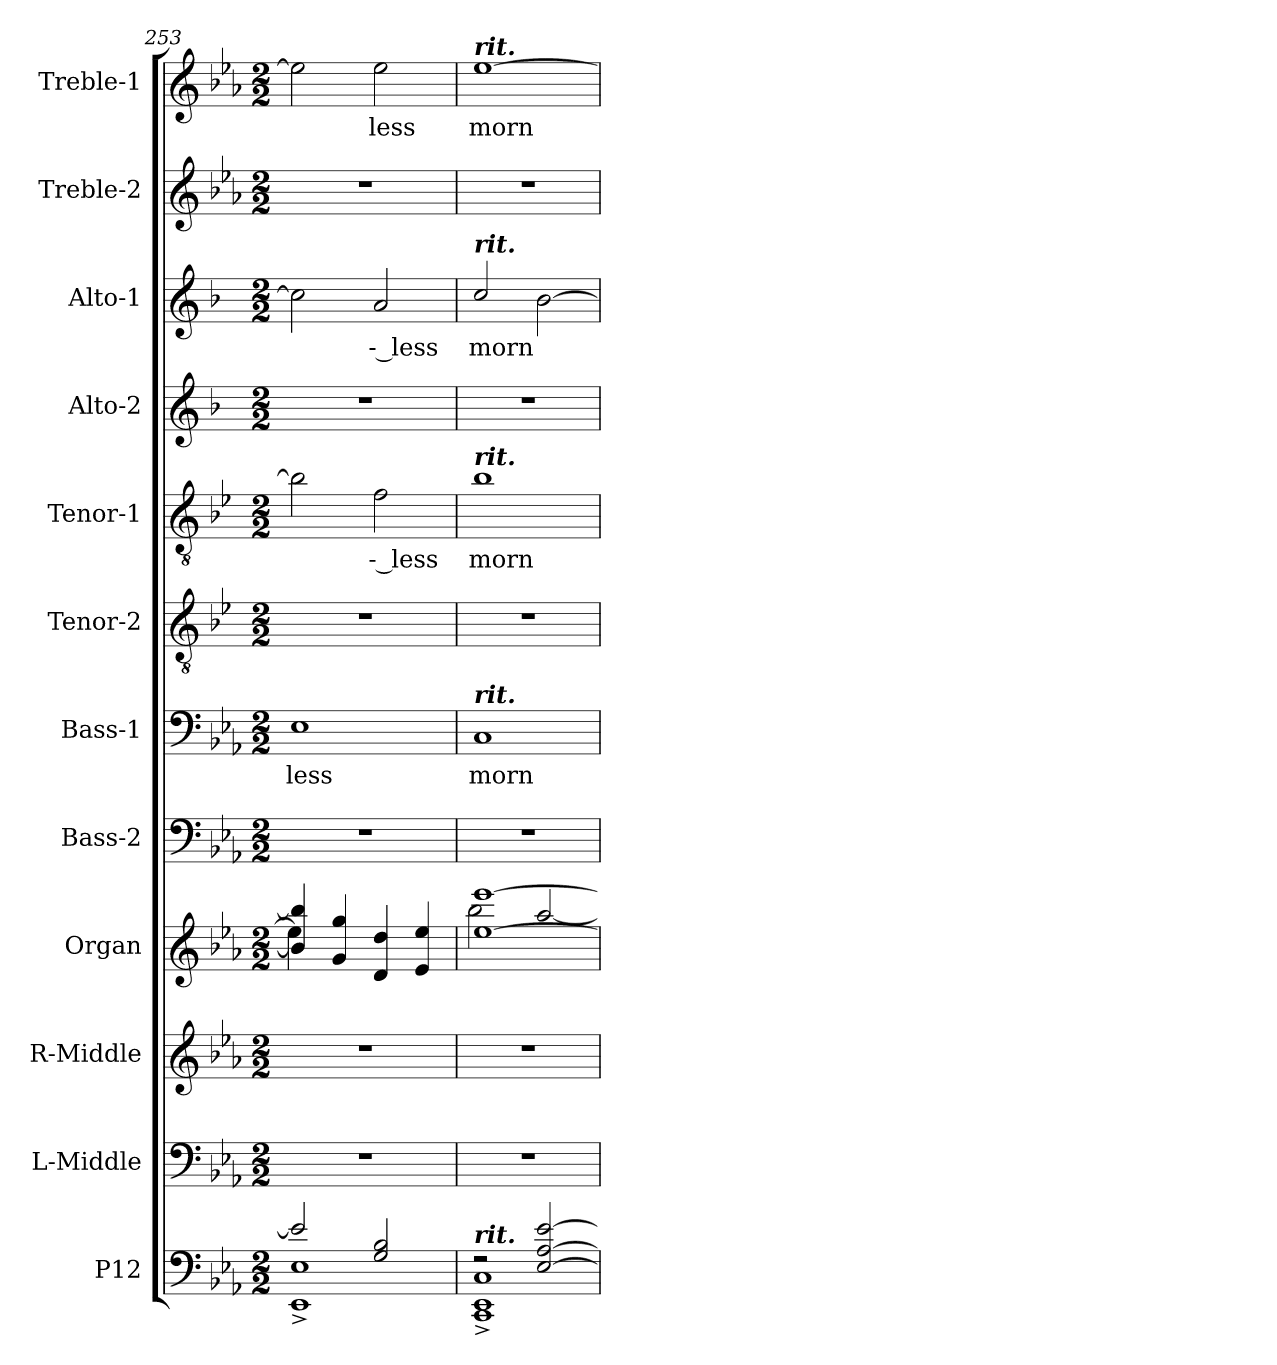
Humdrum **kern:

**kern	**kern	**kern	**kern	**kern	**kern	**text	**kern	**kern	**text	**kern	**kern	**text	**kern	**kern	**text
*part12	*part11	*part10	*part9	*part8	*part7	*part7	*part6	*part5	*part5	*part4	*part3	*part3	*part2	*part1	*part1
*staff12	*staff11	*staff10	*staff9	*staff8	*staff7	*staff7	*staff6	*staff5	*staff5	*staff4	*staff3	*staff3	*staff2	*staff1	*staff1
*I"P12	*I"L-Middle	*I"R-Middle	*I"Organ	*I"Bass-2	*I"Bass-1	*	*I"Tenor-2	*I"Tenor-1	*	*I"Alto-2	*I"Alto-1	*	*I"Treble-2	*I"Treble-1	*
*	*I'L-M	*	*	*I'B2:	*I'B:	*	*I'T2:	*I'T:	*	*I'A2:	*I'A:	*	*	*	*
*clefF4	*clefF4	*clefG2	*clefG2	*clefF4	*clefF4	*	*clefGv2	*clefGv2	*	*clefG2	*clefG2	*	*clefG2	*clefG2	*
*	*	*	*	*	*	*	*ITrd4c7	*ITrd4c7	*	*ITrd1c2	*ITrd1c2	*	*ITrd-7c-12	*ITrd-7c-12	*
*k[b-e-a-]	*k[b-e-a-]	*k[b-e-a-]	*k[b-e-a-]	*k[b-e-a-]	*k[b-e-a-]	*	*k[b-e-a-]	*k[b-e-a-]	*	*k[b-e-a-]	*k[b-e-a-]	*	*k[b-e-a-]	*k[b-e-a-]	*
*E-:	*E-:	*E-:	*E-:	*E-:	*E-:	*	*E-:	*E-:	*	*E-:	*E-:	*	*E-:	*E-:	*
*M2/2	*M2/2	*M2/2	*M2/2	*M2/2	*M2/2	*	*M2/2	*M2/2	*	*M2/2	*M2/2	*	*M2/2	*M2/2	*
=253	=253	=253	=253	=253	=253	=253	=253	=253	=253	=253	=253	=253	=253	=253	=253
*^	*	*	*^	*	*	*	*	*	*	*	*	*	*	*	*
!	!	!	!	!	!	!	!	!LO:LY:b:color=#000000	!	!	!	!	!	!	!	!	!
2e-i/]	1EE-i^ 1E-i^	1r	1r	4b-i/] 4bb-i]	4ee-i\]	1r	1E-i	-less	1r	2e-i\]	.	1r	2b-i\]	.	1r	2eee-i\]	.
.	.	.	.	4gi/ 4ggi	4ryy	.	.	.	.	.	.	.	.	.	.	.	.
!	!	!	!	!	!	!	!	!	!	!	!LO:LY:b:color=#000000	!	!	!	!	!	!
!	!	!	!	!	!	!	!	!	!	!	!	!	!	!LO:LY:b:color=#000000	!	!	!
!	!	!	!	!	!	!	!	!	!	!	!	!	!	!	!	!	!LO:LY:b:color=#000000
2Gi/ 2B-i	.	.	.	4di/ 4ddi	2ryy	.	.	.	.	2B-i\	-- less	.	2gi/	-- less	.	2eee-i\	-less
.	.	.	.	4e-i/ 4ee-i	.	.	.	.	.	.	.	.	.	.	.	.	.
=254	=254	=254	=254	=254	=254	=254	=254	=254	=254	=254	=254	=254	=254	=254	=254	=254	=254
!	!	!	!	!	!	!	!	!LO:LY:b:color=#000000	!	!	!	!	!	!	!	!	!
!	!	!	!	!	!	!	!	!	!	!	!LO:LY:b:color=#000000	!	!	!	!	!	!
!	!	!	!	!	!	!	!	!	!	!	!	!	!	!LO:LY:b:color=#000000	!	!	!
!	!	!	!	!	!	!	!	!	!	!	!	!	!	!	!	!LO:TX:a:Bi:t=rit.	!
!	!	!	!	!	!	!	!	!	!	!	!	!	!LO:TX:a:Bi:t=rit.	!	!	!	!
!	!	!	!	!	!	!	!	!	!	!LO:TX:a:Bi:t=rit.	!	!	!	!	!	!	!
!	!	!	!	!	!	!	!LO:TX:a:Bi:t=rit.	!	!	!	!	!	!	!	!	!	!
!LO:TX:a:Bi:t=rit.	!	!	!	!	!	!	!	!	!	!	!	!	!	!	!	!	!
!	!	!	!	!	!	!	!	!	!	!	!	!	!	!	!	!	!LO:LY:b:color=#000000
2r	1CCi^ 1EE-i^ 1Ci^	1r	1r	[1ee-i [1eee-i	2bb-i\	1r	1Ci	morn	1r	1e-i	morn	1r	2b-i/	morn	1r	[1eee-i	morn
[2E-i/ [2A-i [2e-i	.	.	.	.	[2aa-i/	.	.	.	.	.	.	.	[2a-i\	.	.	.	.
*v	*v	*	*	*v	*v	*	*	*	*	*	*	*	*	*	*	*	*
=	=	=	=	=	=	=	=	=	=	=	=	=	=	=	=
*-	*-	*-	*-	*-	*-	*-	*-	*-	*-	*-	*-	*-	*-	*-	*-
